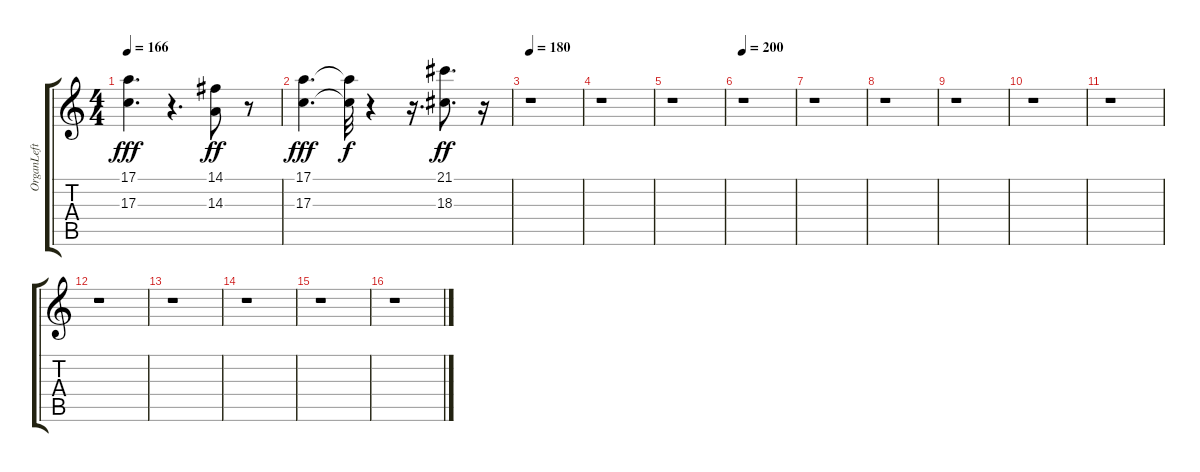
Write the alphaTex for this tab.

\track ("OrganLeft" "OrganLeft") {instrument rockorgan}
\staff {score tabs}
\tuning (E4 B3 G3 D3 A2 E2) {hide}
\ts (4 4)
\tempo 166
\clef g2
\ks c
(17.1 17.3).4{d dy fff} r.4{d} (14.1 14.3).8{dy ff} r.8 |
(17.1 17.3).4{d dy fff} (17.1{t} 17.3{t}).32{dy f} r.4 r.16{d} (21.1 18.3).8{d dy ff} r.16 |
\tempo 180
r.1 |
r.1 |
r.1 |
\tempo 200
r.1 |
r.1 |
r.1 |
r.1 |
r.1 |
r.1 |
r.1 |
r.1 |
r.1 |
r.1 |
r.1
